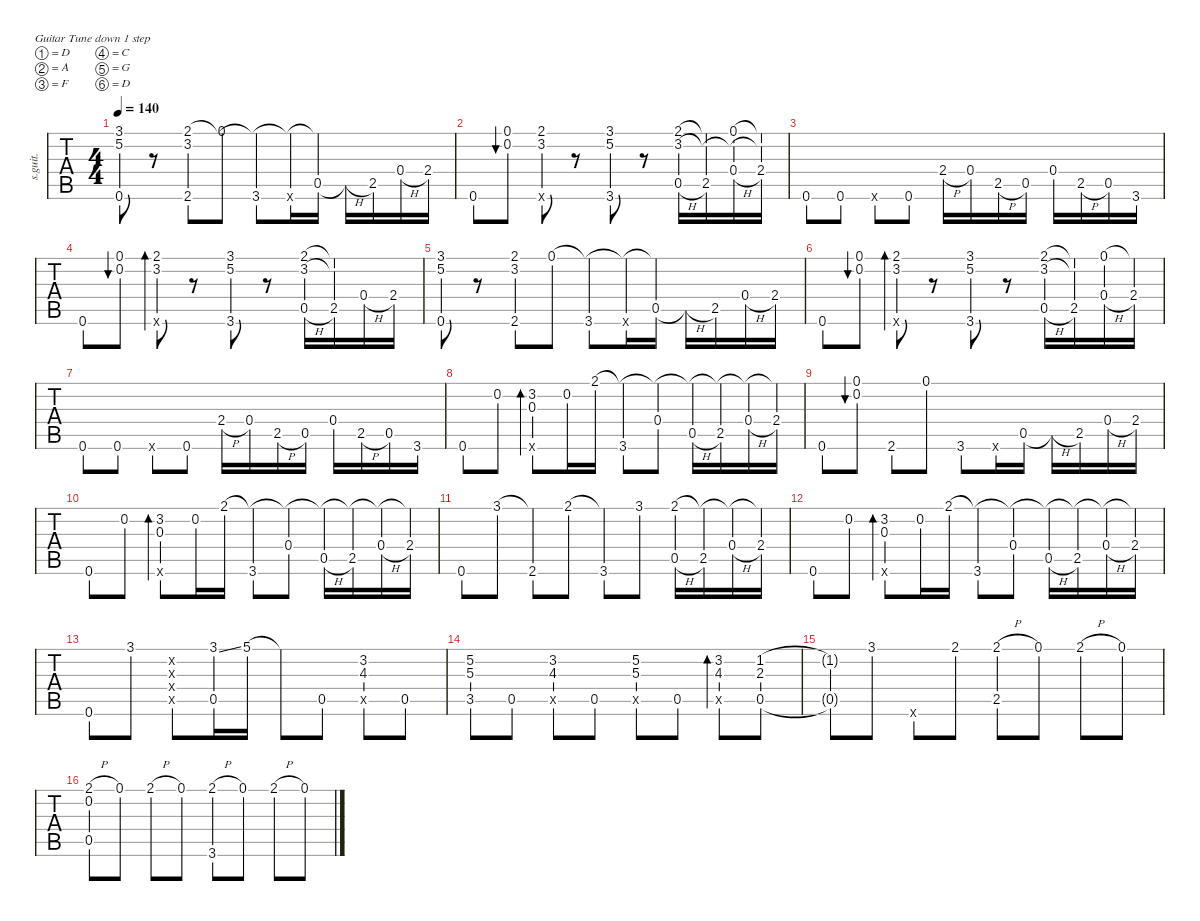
\defaultSystemsLayout 4
\hideDynamics
\bracketExtendMode nobrackets
\otherSystemsTrackNameOrientation horizontal
\track ("Steel Guitar" "s.guit.") {instrument acousticguitarsteel}
\staff {tabs}
\tuning (D4 A3 F3 C3 G2 D2)
\ts (4 4)
\tempo 140
\clef g2
\ks c
(0.6 5.2 3.1).8{dy mf beam Up} r.8{beam Up} (2.1 3.2 2.6).8{beam Up} (0.1 2.1{t}).8{beam Up} (3.6 2.1{t} 2.1{t}).8{beam Up} (0.6{x} 2.1{t} 2.1{t}).16{beam Up} (0.5 2.1{t}).16{beam Up} 0.5{h t}.16{beam Up} 2.5.16{beam Up} 0.4{h}.16{beam Up} 2.4.16{beam Up} |
0.6.8{beam Up} (0.2 0.1).8{bu 30 beam Up} (3.2 2.1 0.6{x}).8{beam Up} r.8{beam Up} (3.6 5.2 3.1).8{beam Up} r.8{beam Up} (2.1 3.2 0.5{h}).16{beam Up} (2.5 2.1{t} 3.2{t}).16{beam Up} (0.4{h} 0.1 3.2{t}).16{beam Up} (2.4 3.2{t} 0.1{t}).16{beam Up} |
0.6.8{beam Up} 0.6.8{beam Up} 0.6{x}.8{beam Up} 0.6.8{beam Up} 2.4{h}.16{beam Up} 0.4.16{beam Up} 2.5{h}.16{beam Up} 0.5.16{beam Up} 0.4.16{beam Up} 2.5{h}.16{beam Up} 0.5.16{beam Up} 3.6.16{beam Up} |
0.6.8{beam Up} (0.2 0.1).8{bu 30 beam Up} (2.1 3.2 0.6{x}).8{bd 30 beam Up} r.8{beam Up} (3.6 5.2 3.1).8{beam Up} r.8{beam Up} (2.1 3.2 0.5{h}).16{beam Up} (2.5 2.1{t} 3.2{t}).16{beam Up} 0.4{h}.16{beam Up} 2.4.16{beam Up} |
(0.6 5.2 3.1).8{beam Up} r.8{beam Up} (2.1 3.2 2.6).8{beam Up} 0.1.8{beam Up} (3.6 0.1{t}).8{beam Up} (0.6{x} 0.1{t}).16{beam Up} (0.5 0.1{t}).16{beam Up} 0.5{h t}.16{beam Up} 2.5.16{beam Up} 0.4{h}.16{beam Up} 2.4.16{beam Up} |
0.6.8{beam Up} (0.2 0.1).8{bu 30 beam Up} (2.1 3.2 0.6{x}).8{bd 30 beam Up} r.8{beam Up} (3.6 5.2 3.1).8{beam Up} r.8{beam Up} (2.1 3.2 0.5{h}).16{beam Up} (2.5 3.2{t} 2.1{t}).16{beam Up} (0.4{h} 0.1).16{beam Up} (2.4 0.1{t}).16{beam Up} |
0.6.8{beam Up} 0.6.8{beam Up} 0.6{x}.8{beam Up} 0.6.8{beam Up} 2.4{h}.16{beam Up} 0.4.16{beam Up} 2.5{h}.16{beam Up} 0.5.16{beam Up} 0.4.16{beam Up} 2.5{h}.16{beam Up} 0.5.16{beam Up} 3.6.16{beam Up} |
0.6.8{beam Up} 0.2.8{beam Up} (3.2 0.3 0.6{x}).8{bd 30 beam Up} 0.2.16{beam Up} 2.1.16{beam Up} (3.6 2.1{t}).8{beam Up} (0.4 2.1{t}).8{beam Up} (0.5{h} 2.1{t}).16{beam Up} (2.5 2.1{t}).16{beam Up} (0.4{h} 2.1{t}).16{beam Up} (2.4 2.1{t}).16{beam Up} |
0.6.8{beam Up} (0.2 0.1).8{bu 30 beam Up} 2.6.8{beam Up} 0.1.8{beam Up} 3.6.8{beam Up} 0.6{x}.16{beam Up} 0.5.16{beam Up} 0.5{h t}.16{beam Up} 2.5.16{beam Up} 0.4{h}.16{beam Up} 2.4.16{beam Up} |
0.6.8{beam Up} 0.2.8{beam Up} (3.2 0.3 0.6{x}).8{bd 30 beam Up} 0.2.16{beam Up} 2.1.16{beam Up} (3.6 2.1{t}).8{beam Up} (0.4 2.1{t}).8{beam Up} (0.5{h} 2.1{t}).16{beam Up} (2.5 2.1{t}).16{beam Up} (0.4{h} 2.1{t}).16{beam Up} (2.4 2.1{t}).16{beam Up} |
0.6.8{beam Up} 3.1.8{beam Up} (2.6 3.1{t}).8{beam Up} 2.1.8{beam Up} (3.6 2.1{t}).8{beam Up} 3.1.8{beam Up} (2.1 0.5{h}).16{beam Up} (2.5 2.1{t}).16{beam Up} (0.4{h} 2.1{t}).16{beam Up} (2.4 2.1{t}).16{beam Up} |
0.6.8{beam Up} 0.2.8{beam Up} (3.2 0.3 0.6{x}).8{bd 30 beam Up} 0.2.16{beam Up} 2.1.16{beam Up} (3.6 2.1{t}).8{beam Up} (0.4 2.1{t}).8{beam Up} (0.5{h} 2.1{t}).16{beam Up} (2.5 2.1{t}).16{beam Up} (0.4{h} 2.1{t}).16{beam Up} (2.4 2.1{t}).16{beam Up} |
0.6.8{beam Up} 3.1.8{beam Up} (0.2{x} 0.3{x} 0.4{x} 0.5{x}).8{beam Up} (0.5 3.1{ss}).16{beam Up} 5.1.16{beam Up} 5.1{t}.8{beam Up} 0.5.8{beam Up} (0.5{x} 4.3 3.2).8{beam Up} 0.5.8{beam Up} |
(3.5{acc #} 5.3{acc #} 5.2).8{beam Up} 0.5.8{beam Up} (0.5{x} 4.3 3.2).8{beam Up} 0.5.8{beam Up} (0.5{x} 5.3{acc #} 5.2).8{beam Up} 0.5.8{beam Up} (0.5{x} 4.3 3.2).8{bd 30 beam Up} (1.2{acc #} 2.3 0.5).8{beam Up} |
(1.2{t acc #} 0.5{t}).8{beam Up} 3.1.8{beam Up} 0.6{x}.8{beam Up} 2.1.8{beam Up} (2.1{h} 2.5).8{beam Up} 0.1.8{beam Up} 2.1{h}.8{beam Down} 0.1.8{beam Down} |
(0.5 0.2 2.1{h}).8{beam Up} 0.1.8{beam Up} 2.1{h}.8{beam Down} 0.1.8{beam Down} (2.1{h} 3.6).8{beam Up} 0.1.8{beam Up} 2.1{h}.8{beam Down} 0.1.8{beam Down}
